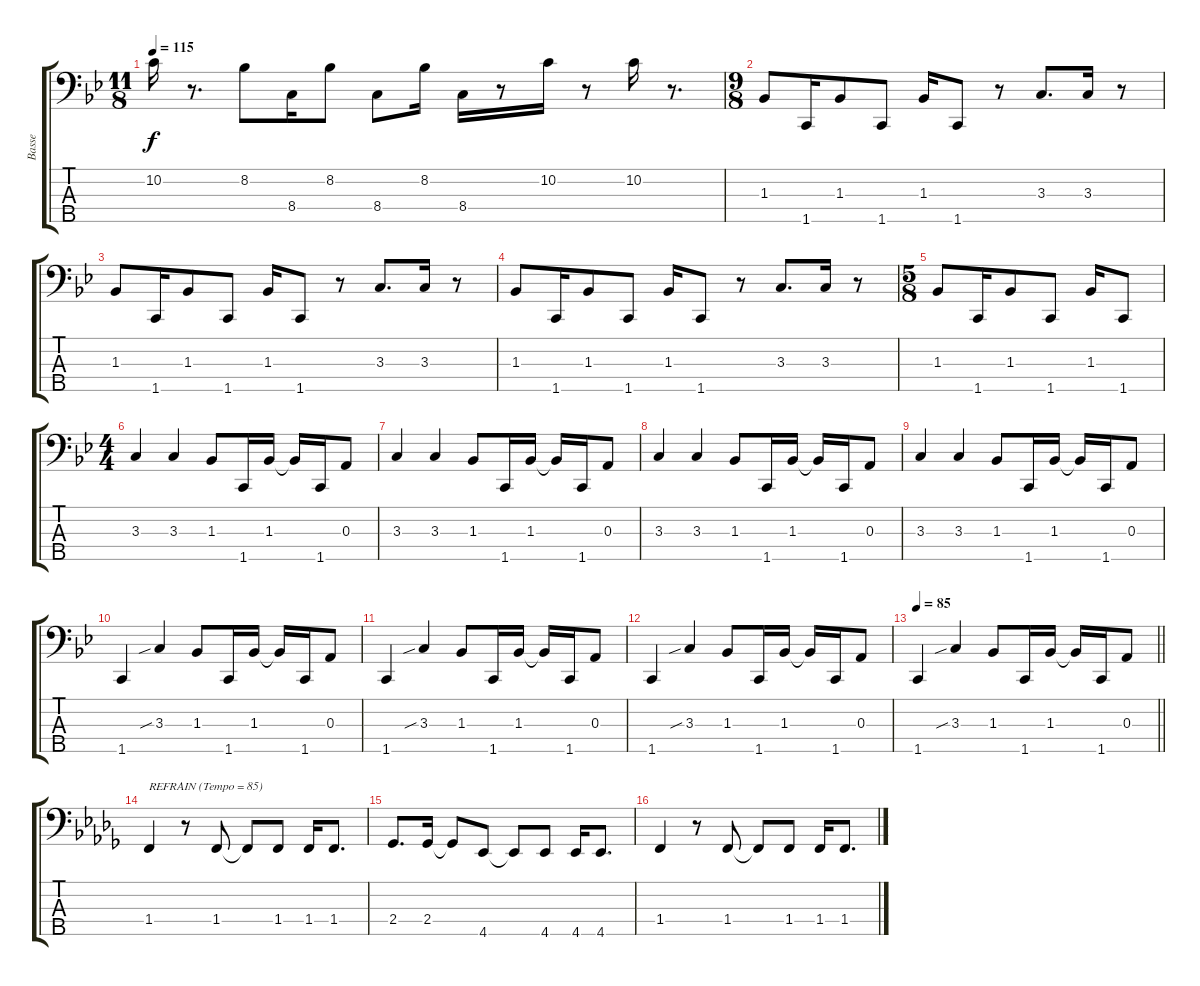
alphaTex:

\track ("Basse" "Basse") {instrument electricbassfinger}
\staff {score tabs}
\tuning (G2 D2 A1 E1 B0) {hide}
\ts (11 8)
\tempo 115
\clef f4
\ks bb
10.2.16{dy f} r.8{d} 8.2.8 8.4.16 8.2.8 8.4.8 8.2.16 8.4.16 r.8 10.2.16 r.8 10.2.16 r.8{d} |
\ts (9 8)
1.3.8 1.5.16 1.3.8 1.5.8 1.3.16 1.5.8 r.8 3.3.8{d} 3.3.16 r.8 |
1.3.8 1.5.16 1.3.8 1.5.8 1.3.16 1.5.8 r.8 3.3.8{d} 3.3.16 r.8 |
1.3.8 1.5.16 1.3.8 1.5.8 1.3.16 1.5.8 r.8 3.3.8{d} 3.3.16 r.8 |
\ts (5 8)
1.3.8 1.5.16 1.3.8 1.5.8 1.3.16 1.5.8 |
\ts (4 4)
3.3.4 3.3.4 1.3.8 1.5.16 1.3.16 1.3{t}.16 1.5.16 0.3.8 |
3.3.4 3.3.4 1.3.8 1.5.16 1.3.16 1.3{t}.16 1.5.16 0.3.8 |
3.3.4 3.3.4 1.3.8 1.5.16 1.3.16 1.3{t}.16 1.5.16 0.3.8 |
3.3.4 3.3.4 1.3.8 1.5.16 1.3.16 1.3{t}.16 1.5.16 0.3.8 |
1.5.4 3.3{sib}.4 1.3.8 1.5.16 1.3.16 1.3{t}.16 1.5.16 0.3.8 |
1.5.4 3.3{sib}.4 1.3.8 1.5.16 1.3.16 1.3{t}.16 1.5.16 0.3.8 |
1.5.4 3.3{sib}.4 1.3.8 1.5.16 1.3.16 1.3{t}.16 1.5.16 0.3.8 |
\tempo 85
\barLineRight lightlight
1.5.4 3.3{sib}.4 1.3.8 1.5.16 1.3.16 1.3{t}.16 1.5.16 0.3.8 |
\ks db
1.4.4{txt "REFRAIN (Tempo = 85)"} r.8 1.4.8 1.4{t}.8 1.4.8 1.4.16 1.4.8{d} |
2.4.8{d} 2.4.16 2.4{t}.8 4.5.8 4.5{t}.8 4.5.8 4.5.16 4.5.8{d} |
1.4.4 r.8 1.4.8 1.4{t}.8 1.4.8 1.4.16 1.4.8{d}
